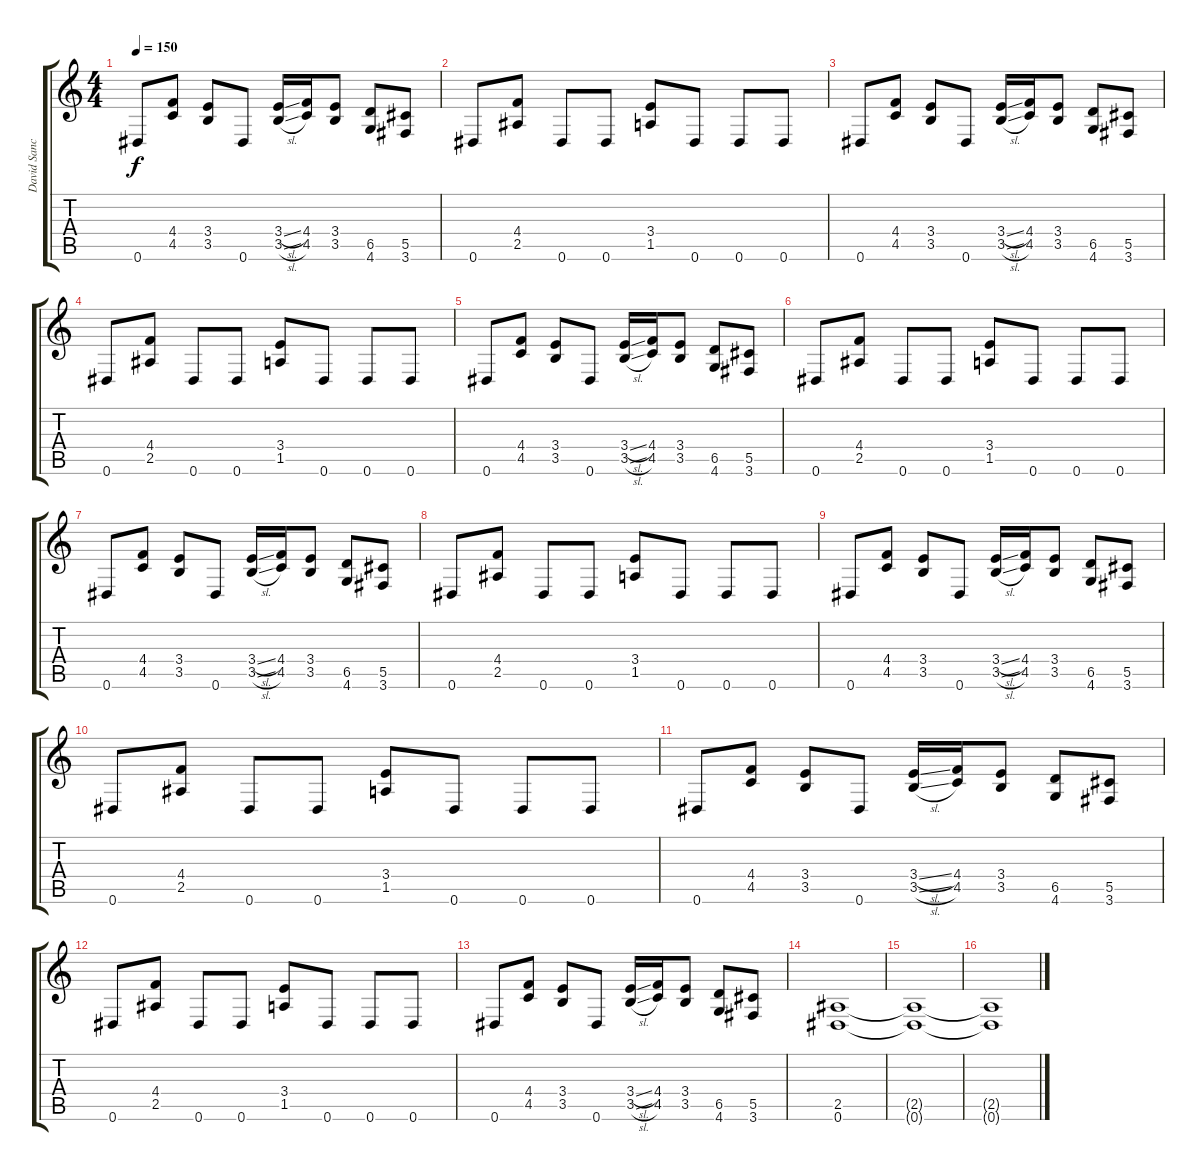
\track ("David Sanchez" "David Sanc") {instrument distortionguitar}
\staff {score tabs}
\tuning (Eb4 Bb3 Gb3 Db3 Ab2 Eb2) {hide}
\ts (4 4)
\tempo 150
\clef g2
\ks c
0.6.8{dy f} (4.4 4.5).8 (3.4 3.5).8 0.6.8 (3.4{sl} 3.5{sl}).16 (4.4 4.5).16 (3.4 3.5).8 (6.5 4.6).8 (5.5 3.6).8 |
0.6.8 (4.4 2.5).8 0.6.8 0.6.8 (3.4 1.5).8 0.6.8 0.6.8 0.6.8 |
0.6.8 (4.4 4.5).8 (3.4 3.5).8 0.6.8 (3.4{sl} 3.5{sl}).16 (4.4 4.5).16 (3.4 3.5).8 (6.5 4.6).8 (5.5 3.6).8 |
0.6.8 (4.4 2.5).8 0.6.8 0.6.8 (3.4 1.5).8 0.6.8 0.6.8 0.6.8 |
0.6.8 (4.4 4.5).8 (3.4 3.5).8 0.6.8 (3.4{sl} 3.5{sl}).16 (4.4 4.5).16 (3.4 3.5).8 (6.5 4.6).8 (5.5 3.6).8 |
0.6.8 (4.4 2.5).8 0.6.8 0.6.8 (3.4 1.5).8 0.6.8 0.6.8 0.6.8 |
0.6.8 (4.4 4.5).8 (3.4 3.5).8 0.6.8 (3.4{sl} 3.5{sl}).16 (4.4 4.5).16 (3.4 3.5).8 (6.5 4.6).8 (5.5 3.6).8 |
0.6.8 (4.4 2.5).8 0.6.8 0.6.8 (3.4 1.5).8 0.6.8 0.6.8 0.6.8 |
0.6.8 (4.4 4.5).8 (3.4 3.5).8 0.6.8 (3.4{sl} 3.5{sl}).16 (4.4 4.5).16 (3.4 3.5).8 (6.5 4.6).8 (5.5 3.6).8 |
0.6.8 (4.4 2.5).8 0.6.8 0.6.8 (3.4 1.5).8 0.6.8 0.6.8 0.6.8 |
0.6.8 (4.4 4.5).8 (3.4 3.5).8 0.6.8 (3.4{sl} 3.5{sl}).16 (4.4 4.5).16 (3.4 3.5).8 (6.5 4.6).8 (5.5 3.6).8 |
0.6.8 (4.4 2.5).8 0.6.8 0.6.8 (3.4 1.5).8 0.6.8 0.6.8 0.6.8 |
0.6.8 (4.4 4.5).8 (3.4 3.5).8 0.6.8 (3.4{sl} 3.5{sl}).16 (4.4 4.5).16 (3.4 3.5).8 (6.5 4.6).8 (5.5 3.6).8 |
(2.5 0.6).1 |
(2.5{t} 0.6{t}).1 |
(2.5{t} 0.6{t}).1
